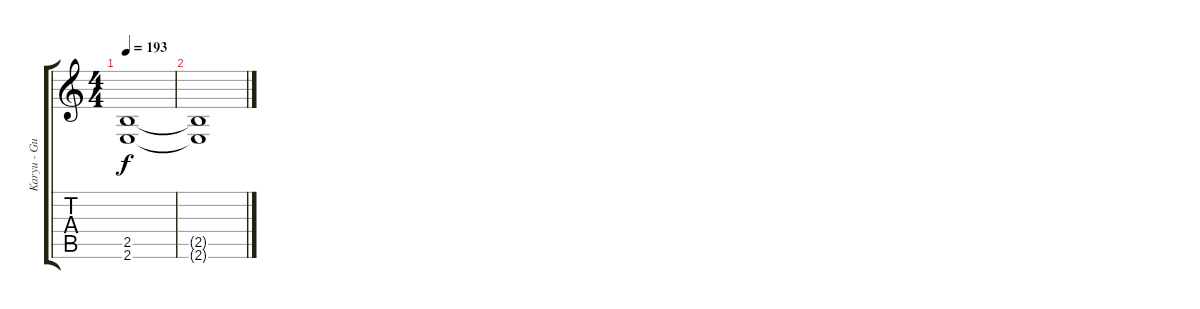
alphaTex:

\track ("Karyu - Guitar 2" "Karyu - Gu") {instrument distortionguitar}
\staff {score tabs}
\tuning (E4 B3 G3 D3 A2 D2) {hide}
\ts (4 4)
\tempo 193
\clef g2
\ks c
(2.5 2.6).1{dy f} |
(2.5{t} 2.6{t}).1
